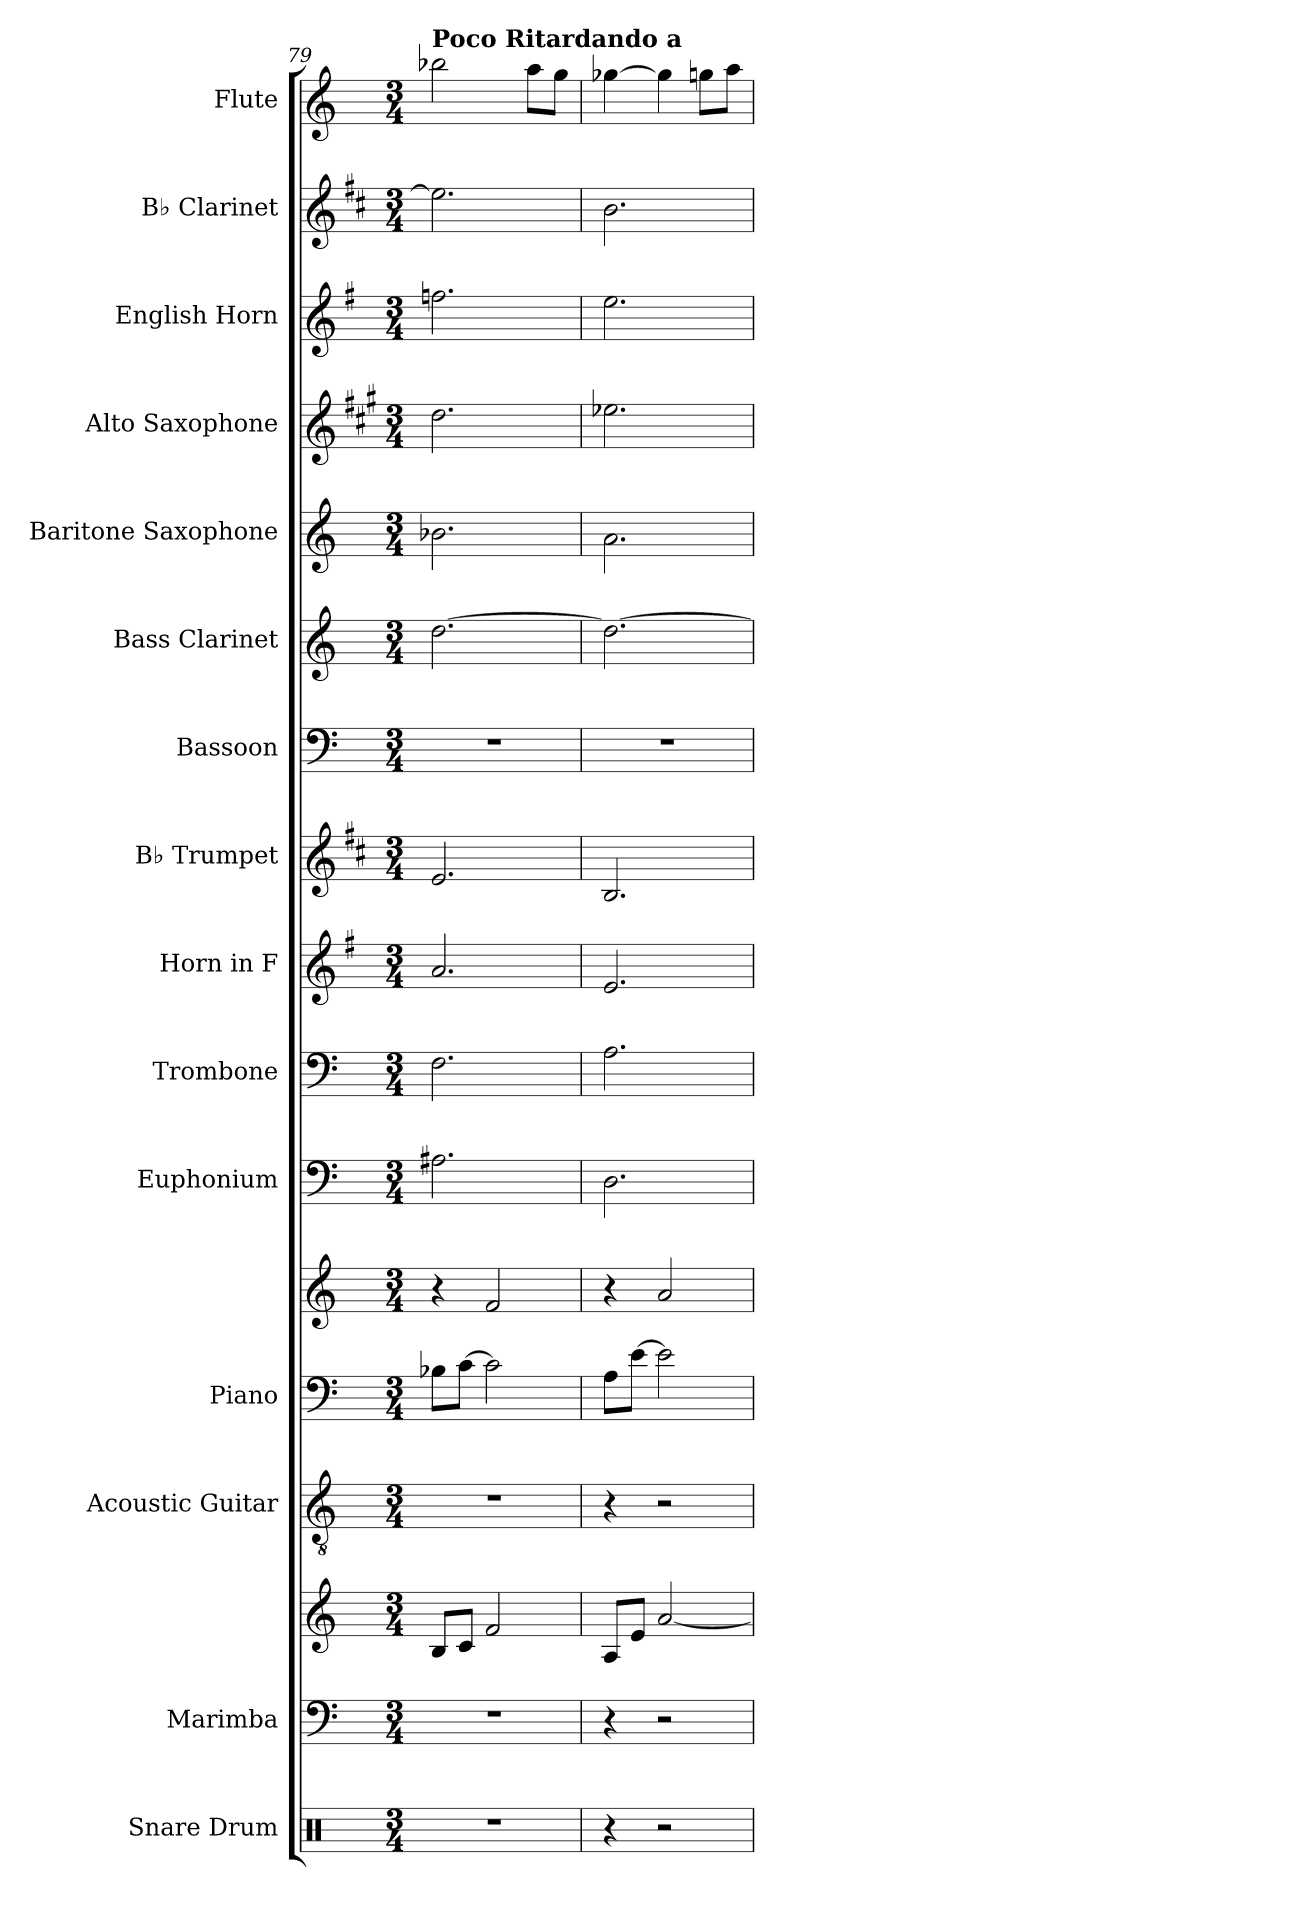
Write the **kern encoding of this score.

**kern	**kern	**kern	**kern	**kern	**kern	**kern	**kern	**kern	**kern	**kern	**kern	**kern	**kern	**kern	**kern	**kern
*part15	*part14	*part14	*part13	*part12	*part12	*part11	*part10	*part9	*part8	*part7	*part6	*part5	*part4	*part3	*part2	*part1
*staff17	*staff16	*staff15	*staff14	*staff13	*staff12	*staff11	*staff10	*staff9	*staff8	*staff7	*staff6	*staff5	*staff4	*staff3	*staff2	*staff1
*I"Snare Drum	*I"Marimba	*	*I"Acoustic Guitar	*I"Piano	*	*I"Euphonium	*I"Trombone	*I"Horn in F	*I"B♭ Trumpet	*I"Bassoon	*I"Bass Clarinet	*I"Baritone Saxophone	*I"Alto Saxophone	*I"English Horn	*I"B♭ Clarinet	*I"Flute
*I'Sn. Dr.	*I'Mrm.	*	*I'Guit.	*I'Pno.	*	*I'Eu.	*I'Trb.	*	*I'B♭ Tpt.	*I'Bsn.	*I'B. Cl.	*I'Bar. Sax.	*I'A. Sax.	*I'E. Hn.	*I'B♭ Cl.	*I'Fl.
*clefX	*clefF4	*clefG2	*clefGv2	*clefF4	*clefG2	*clefF4	*clefF4	*clefG2	*clefG2	*clefF4	*clefG2	*clefG2	*clefG2	*clefG2	*clefG2	*clefG2
*	*	*	*	*	*	*	*	*ITrd4c7	*ITrd1c2	*	*ITrd8c14	*ITrd12c21	*ITrd5c9	*ITrd4c7	*ITrd1c2	*
*k[]	*k[]	*k[]	*k[]	*k[]	*k[]	*k[]	*k[]	*k[]	*k[]	*k[]	*k[]	*k[]	*k[]	*k[]	*k[]	*k[]
*M3/4	*M3/4	*M3/4	*M3/4	*M3/4	*M3/4	*M3/4	*M3/4	*M3/4	*M3/4	*M3/4	*M3/4	*M3/4	*M3/4	*M3/4	*M3/4	*M3/4
*MM100	*MM100	*MM100	*MM100	*MM100	*MM100	*MM100	*MM100	*MM100	*MM100	*MM100	*MM100	*MM100	*MM100	*MM100	*MM100	*MM100
=79	=79	=79	=79	=79	=79	=79	=79	=79	=79	=79	=79	=79	=79	=79	=79	=79
!	!	!	!	!	!	!	!	!	!	!	!	!	!	!	!	!LO:TX:a:B:t=Poco Ritardando a
2.r	2.r	8B/L	2.r	8B-X\L	4r	2.A#X\	2.F\	2.d/	2.d/	2.r	[2.d\	2.B-X\	2.f\	2.b-X\	2.dd\]	2bb-X\
.	.	8c/J	.	[8c\J	.	.	.	.	.	.	.	.	.	.	.	.
.	.	2f/	.	2c\]	2f/	.	.	.	.	.	.	.	.	.	.	.
.	.	.	.	.	.	.	.	.	.	.	.	.	.	.	.	8aa\L
.	.	.	.	.	.	.	.	.	.	.	.	.	.	.	.	8gg\J
!!LO:PB:g=z
=80	=80	=80	=80	=80	=80	=80	=80	=80	=80	=80	=80	=80	=80	=80	=80	=80
4r	4r	8A/L	4r	8A\L	4r	2.D\	2.A\	2.A/	2.A/	2.r	2.d\_	2.A\	2.g-X\	2.a\	2.a\	[4gg-X\
.	.	8e/J	.	[8e\J	.	.	.	.	.	.	.	.	.	.	.	.
2r	2r	[2a/	2r	2e\]	2a/	.	.	.	.	.	.	.	.	.	.	4gg-\]
.	.	.	.	.	.	.	.	.	.	.	.	.	.	.	.	8ggn\L
.	.	.	.	.	.	.	.	.	.	.	.	.	.	.	.	8aa\J
=	=	=	=	=	=	=	=	=	=	=	=	=	=	=	=	=
*-	*-	*-	*-	*-	*-	*-	*-	*-	*-	*-	*-	*-	*-	*-	*-	*-
